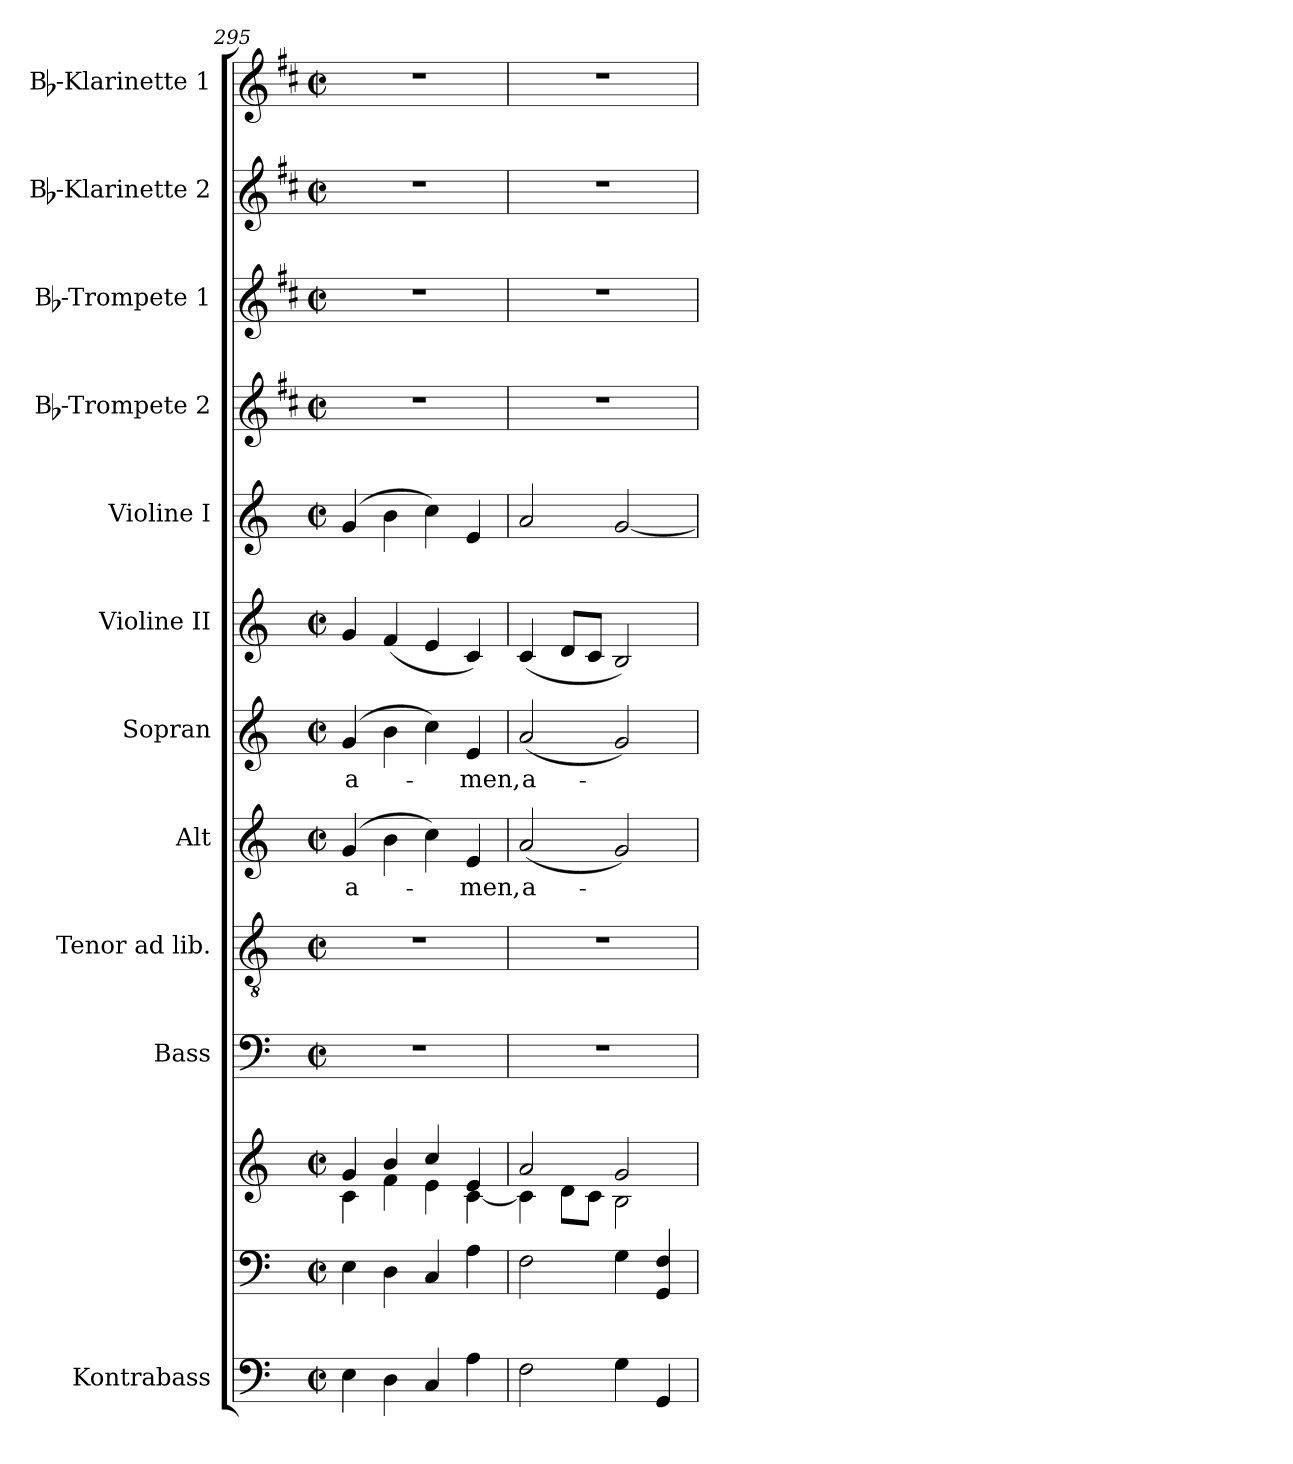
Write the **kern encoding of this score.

**kern	**kern	**kern	**kern	**kern	**kern	**text	**kern	**text	**kern	**kern	**kern	**kern	**kern	**kern
*part12	*part11	*part11	*part10	*part9	*part8	*part8	*part7	*part7	*part6	*part5	*part4	*part3	*part2	*part1
*staff13	*staff12	*staff11	*staff10	*staff9	*staff8	*staff8	*staff7	*staff7	*staff6	*staff5	*staff4	*staff3	*staff2	*staff1
*I"Kontrabass	*	*	*I"Bass	*I"Tenor ad lib.	*I"Alt	*	*I"Sopran	*	*I"Violine II	*I"Violine I	*I"Bb-Trompete 2	*I"Bb-Trompete 1	*I"Bb-Klarinette 2	*I"Bb-Klarinette 1
*I'Kb.	*	*	*I'B.	*I'T.	*I'A.	*	*I'S.	*	*I'Vl. II	*I'Vl. I	*I'Bb Trp. 2	*I'Bb Trp. 1	*I'Bb Kl. 2	*I'Bb Kl. 1
!!LO:PB:g=z
*clefF4	*clefF4	*clefG2	*clefF4	*clefGv2	*clefG2	*	*clefG2	*	*clefG2	*clefG2	*clefG2	*clefG2	*clefG2	*clefG2
*ITrd7c12	*	*	*	*	*	*	*	*	*	*	*ITrd1c2	*ITrd1c2	*ITrd1c2	*ITrd1c2
*k[]	*k[]	*k[]	*k[]	*k[]	*k[]	*	*k[]	*	*k[]	*k[]	*k[]	*k[]	*k[]	*k[]
*C:	*C:	*C:	*C:	*C:	*C:	*	*C:	*	*C:	*C:	*C:	*C:	*C:	*C:
*M2/2	*M2/2	*M2/2	*M2/2	*M2/2	*M2/2	*	*M2/2	*	*M2/2	*M2/2	*M2/2	*M2/2	*M2/2	*M2/2
*met(c|)	*met(c|)	*met(c|)	*met(c|)	*met(c|)	*met(c|)	*	*met(c|)	*	*met(c|)	*met(c|)	*met(c|)	*met(c|)	*met(c|)	*met(c|)
=295	=295	=295	=295	=295	=295	=295	=295	=295	=295	=295	=295	=295	=295	=295
*	*	*^	*	*	*	*	*	*	*	*	*	*	*	*
!	!	!	!	!	!	!	!LO:LY:b	!	!LO:LY:b	!	!	!	!	!	!
4EE\	4E\	4g/	4c\	1r	1r	(4g/	a-	(>4g/	a-	4g/	(>4g/	1r	1r	1r	1r
4DD\	4D\	4b/	4f\	.	.	4b\	.	4b\	.	(<4f/	4b\	.	.	.	.
4CC/	4C/	4cc/	4e\	.	.	4cc\)	.	4cc\)	.	4e/	4cc\)	.	.	.	.
!	!	!	!	!	!	!	!LO:LY:b	!	!LO:LY:b	!	!	!	!	!	!
4AA\	4A\	4e/	[<4c\	.	.	4e/	-men,	4e/	-men,	4c/)	4e/	.	.	.	.
=296	=296	=296	=296	=296	=296	=296	=296	=296	=296	=296	=296	=296	=296	=296	=296
!	!	!	!	!	!	!	!LO:LY:b	!	!LO:LY:b	!	!	!	!	!	!
2FF\	2F\	2a/	4c\]	1r	1r	(<2a/	a-	(<2a/	a-	(<4c/	2a/	1r	1r	1r	1r
.	.	.	8d\L	.	.	.	.	.	.	8d/L	.	.	.	.	.
.	.	.	8c\J	.	.	.	.	.	.	8c/J	.	.	.	.	.
4GG\	4G\	2g/	2B\	.	.	2g/)	.	2g/)	.	2B/)	[2g/	.	.	.	.
4GGG/	4GG/ 4F/	.	.	.	.	.	.	.	.	.	.	.	.	.	.
*	*	*v	*v	*	*	*	*	*	*	*	*	*	*	*	*
=	=	=	=	=	=	=	=	=	=	=	=	=	=	=
*-	*-	*-	*-	*-	*-	*-	*-	*-	*-	*-	*-	*-	*-	*-
